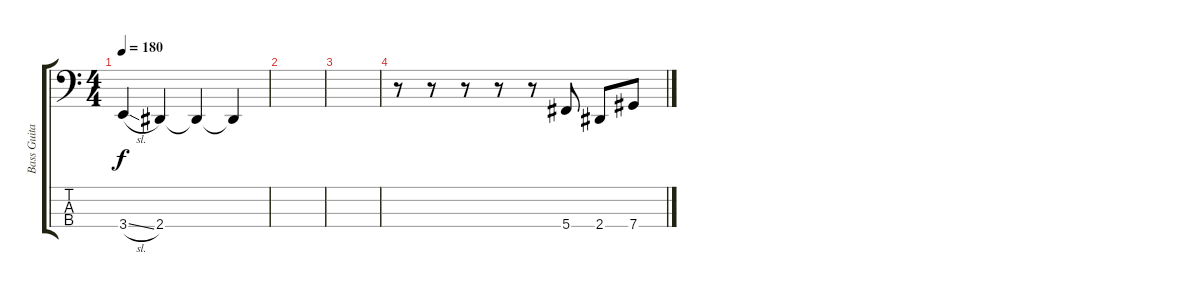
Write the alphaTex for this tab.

\track ("Bass Guitar" "Bass Guita") {instrument slapbass2}
\staff {score tabs}
\tuning (Gb2 Db2 Ab1 Db1) {hide}
\ts (4 4)
\tempo 180
\clef f4
\ks c
3.4{sl}.4{dy f} 2.4.4 2.4{t}.4 2.4{t}.4 |
|
|
r.8 r.8 r.8 r.8 r.8 5.4.8 2.4.8 7.4.8
